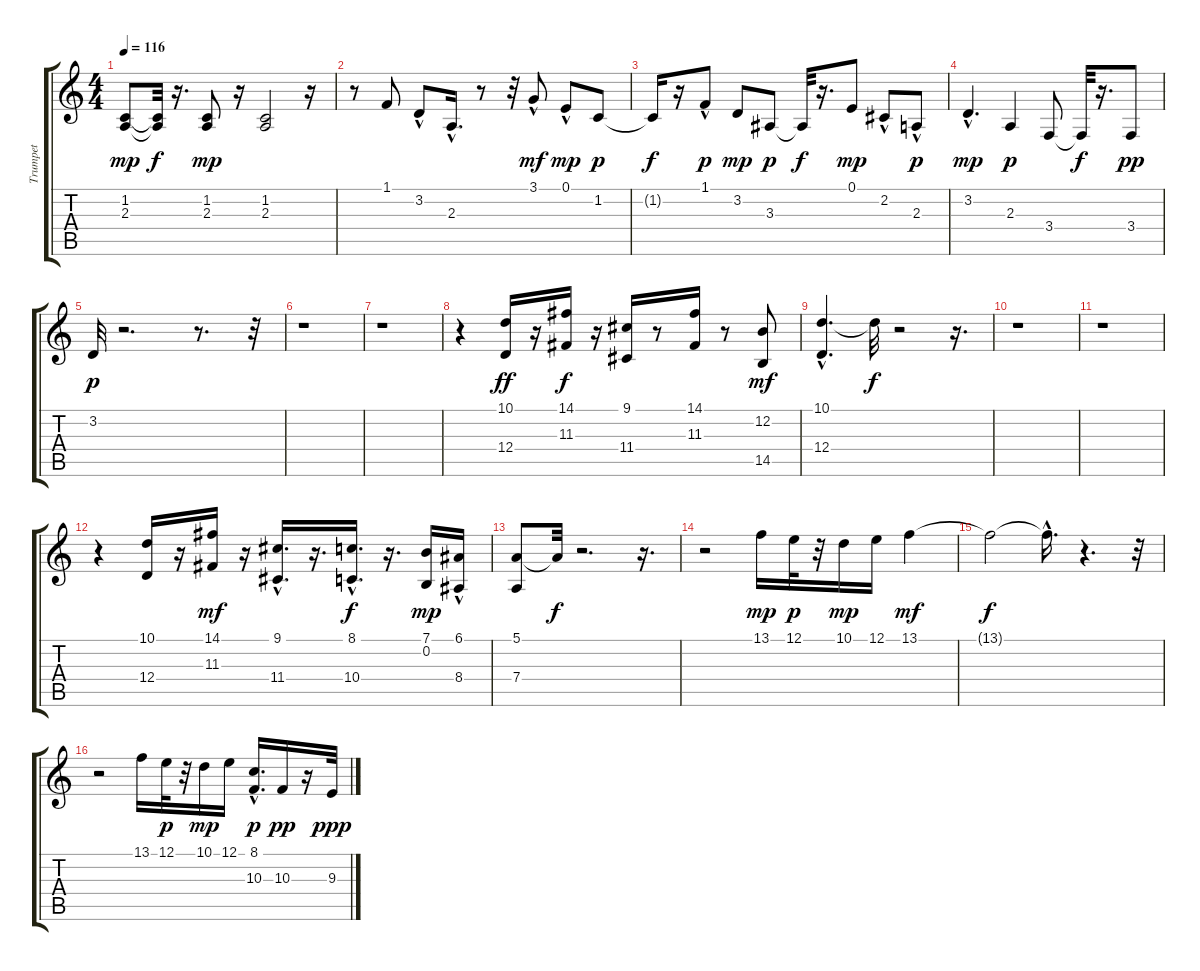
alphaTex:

\track ("Trumpet" "Trumpet") {instrument trumpet}
\staff {score tabs}
\tuning (E4 B3 G3 D3 A2 E2) {hide}
\ts (4 4)
\tempo 116
\clef g2
\ks c
(1.2 2.3).8{dy mp} (1.2{t} 2.3{t}).32{dy f} r.16{d} (1.2 2.3).8{dy mp} r.16 (1.2 2.3).2 r.16 |
r.8 1.1.8 3.2{hac}.8 2.3{hac}.16{d} r.8 r.32 3.1{hac}.8{dy mf} 0.1{hac}.8{dy mp} 1.2.8{dy p} |
1.2{t}.16{dy f} r.16 1.1{hac}.8{dy p} 3.2.8{dy mp} 3.3.8{dy p} 3.3{t}.32{dy f} r.16{d} 0.1.8{dy mp} 2.2{hac}.8 2.3{hac}.8{dy p} |
3.2{hac}.4{d dy mp} 2.3.4{dy p} 3.4.8 3.4{t}.32{dy f} r.16{d} 3.4.8{dy pp} |
3.2.32{dy p} r.2{d} r.8{d} r.32 |
r.1 |
r.1 |
r.4 (10.1 12.4).16{dy ff instrument trumpet} r.16 (14.1 11.3).16{dy f} r.16 (9.1 11.4).16 r.8 (14.1 11.3).16 r.8 (12.2 14.5).8{dy mf} |
(10.1{hac} 12.4).4{d} 10.1{t}.32{dy f} r.2 r.16{d} |
r.1 |
r.1 |
r.4 (10.1 12.4).16 r.16 (14.1 11.3).16{dy mf} r.16 (9.1{hac} 11.4{hac}).16{d} r.16{d} (8.1{hac} 10.4{hac}).16{d dy f} r.16{d} (7.1 0.2).16{dy mp} (6.1 8.4{hac}).16 |
(5.1 7.4).8 5.1{t}.32{dy f} r.2{d} r.16{d} |
r.2 13.1.16{dy mp} 12.1.32{dy p} r.32 10.1.16{dy mp} 12.1.16 13.1.4{dy mf} |
13.1{t}.2{dy f} 13.1{hac t}.16{d} r.4{d} r.32 |
r.2 13.1.16 12.1.32{dy p} r.32 10.1.16{dy mp} 12.1.16 (8.1{hac} 10.3).16{d dy p} 10.3.16{dy pp} r.16 9.3.32{dy ppp}
